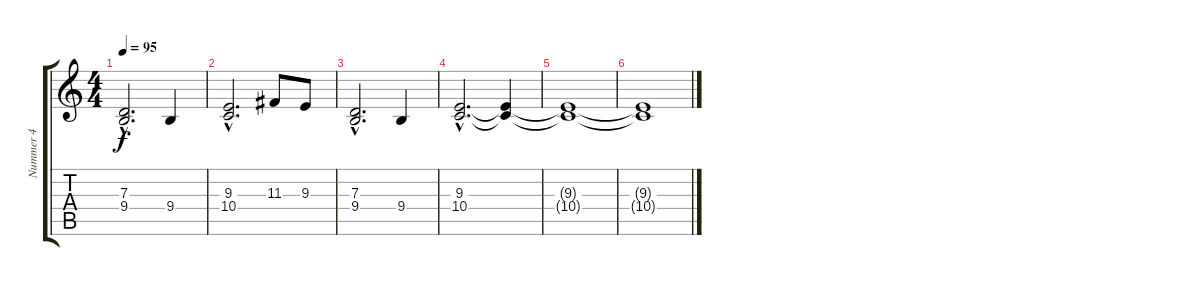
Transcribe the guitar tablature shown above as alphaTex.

\track ("Nummer 4" "Nummer 4") {instrument accordion}
\staff {score tabs}
\tuning (E4 B3 G3 D3 A2 E2) {hide}
\ts (4 4)
\tempo 95
\clef g2
\ks c
(7.3{hac} 9.4{hac}).2{d dy f} 9.4.4 |
(9.3{hac} 10.4{hac}).2{d} 11.3.8 9.3.8 |
(7.3{hac} 9.4{hac}).2{d} 9.4.4 |
(9.3{hac} 10.4{hac}).2{d} (9.3{t} 10.4{t}).4 |
(9.3{t} 10.4{t}).1 |
(9.3{t} 10.4{t}).1
